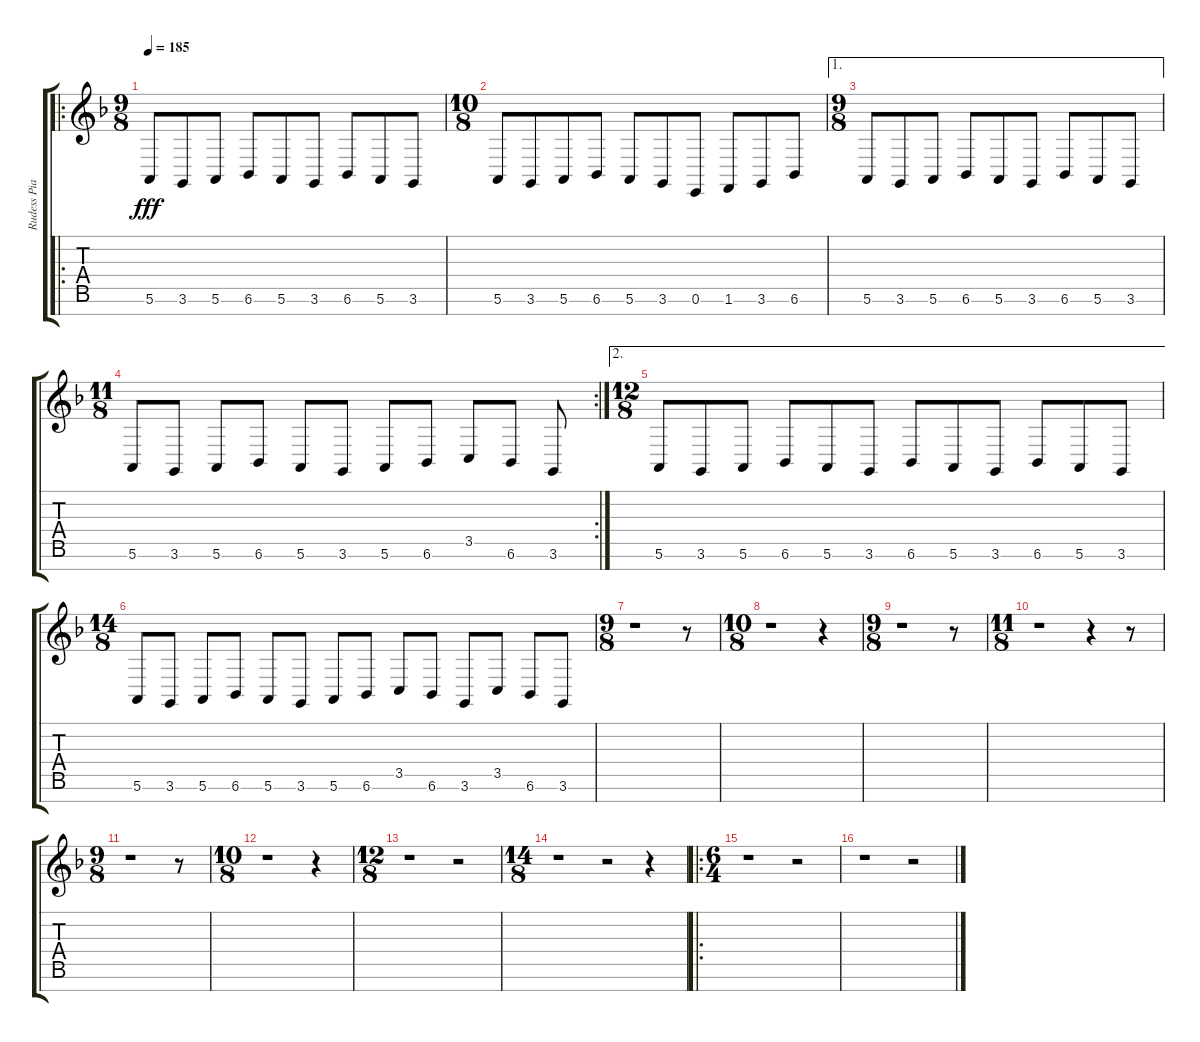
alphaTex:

\track ("Rudess Piano" "Rudess Pia") {instrument acousticgrandpiano}
\staff {score tabs}
\tuning (E4 B3 G3 D3 A2 E2 B1) {hide}
\ro
\ts (9 8)
\tempo 185
\clef g2
\ks f
5.6.8{dy fff} 3.6.8 5.6.8 6.6.8 5.6.8 3.6.8 6.6.8 5.6.8 3.6.8 |
\ts (10 8)
5.6.8 3.6.8 5.6.8 6.6.8 5.6.8 3.6.8 0.6.8 1.6.8 3.6.8 6.6.8 |
\ae 1
\ts (9 8)
5.6.8 3.6.8 5.6.8 6.6.8 5.6.8 3.6.8 6.6.8 5.6.8 3.6.8 |
\rc 2
\ts (11 8)
5.6.8 3.6.8 5.6.8 6.6.8 5.6.8 3.6.8 5.6.8 6.6.8 3.5.8 6.6.8 3.6.8 |
\ae 2
\ts (12 8)
5.6.8 3.6.8 5.6.8 6.6.8 5.6.8 3.6.8 6.6.8 5.6.8 3.6.8 6.6.8 5.6.8 3.6.8 |
\ts (14 8)
5.6.8 3.6.8 5.6.8 6.6.8 5.6.8 3.6.8 5.6.8 6.6.8 3.5.8 6.6.8 3.6.8 3.5.8 6.6.8 3.6.8 |
\ts (9 8)
r.1 r.8 |
\ts (10 8)
r.1 r.4 |
\ts (9 8)
r.1 r.8 |
\ts (11 8)
r.1 r.4 r.8 |
\ts (9 8)
r.1 r.8 |
\ts (10 8)
r.1 r.4 |
\ts (12 8)
r.1 r.2 |
\ts (14 8)
r.1 r.2 r.4 |
\ro
\ts (6 4)
r.1 r.2 |
r.1 r.2
